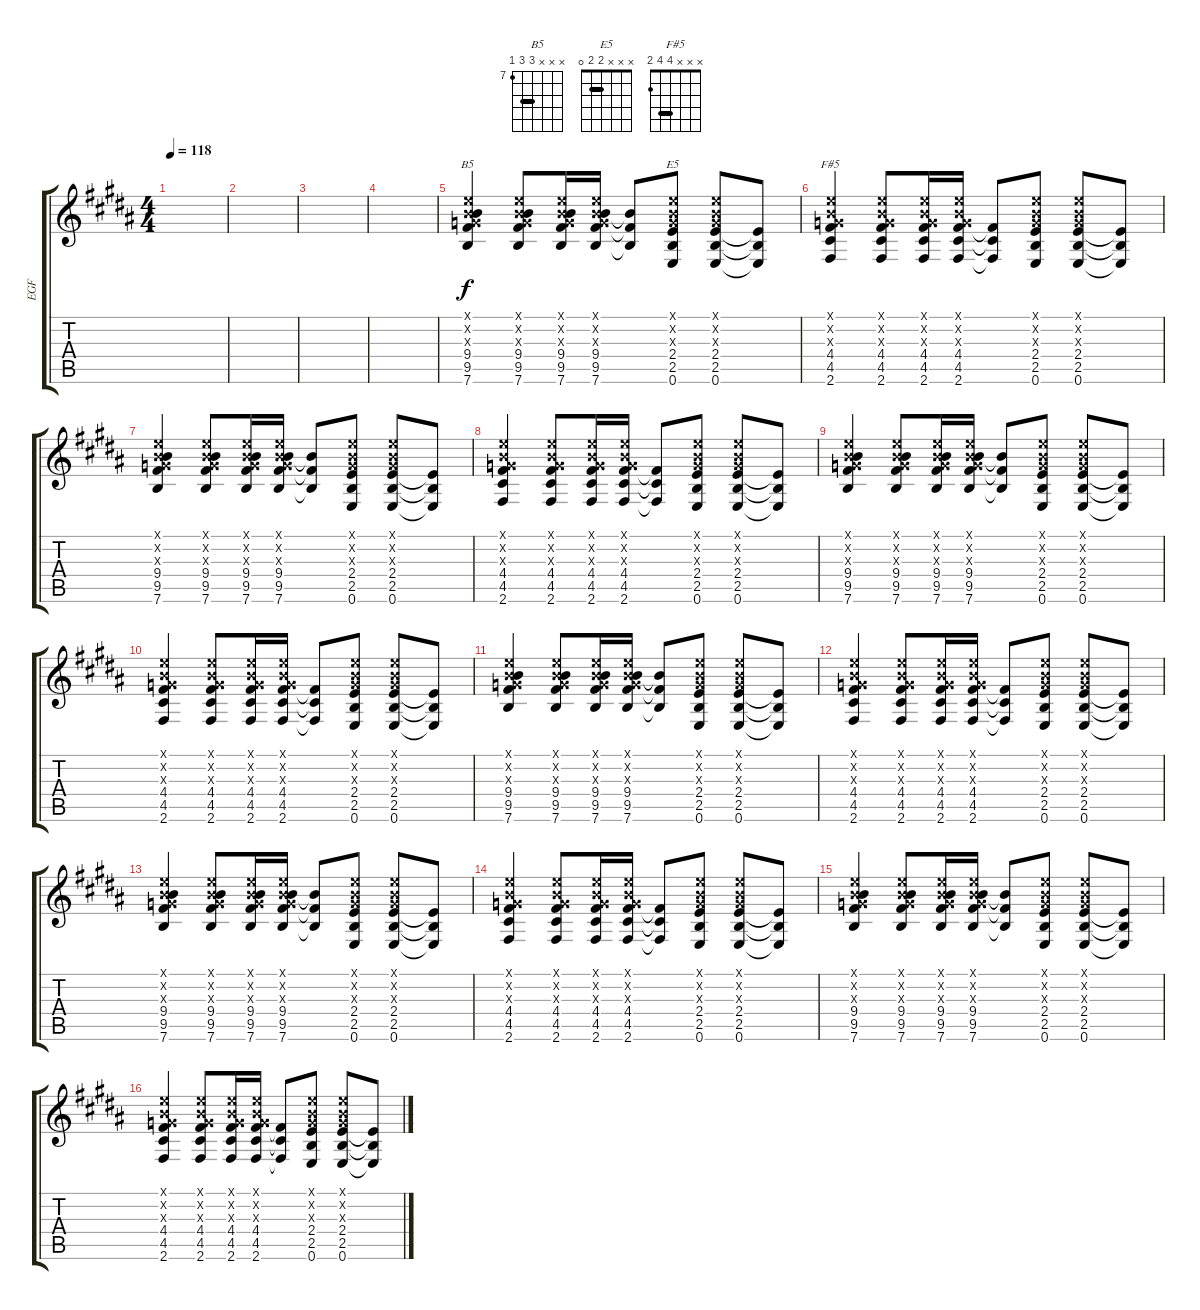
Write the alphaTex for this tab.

\track ("EGF" "EGF") {instrument distortionguitar}
\staff {score tabs}
\tuning (E4 B3 G3 D3 A2 E2) {hide}
\chord ("B5" x x x 9 9 7) {firstfret 7 barre 9}
\chord ("E5" x x x 2 2 0) {barre 2}
\chord ("F#5" x x x 4 4 2) {barre 4}
\ts (4 4)
\tempo 118
\clef g2
\ks b
|
|
|
|
(0.1{x} 0.2{x} 0.3{x} 9.4 9.5 7.6).4{ch "B5"} (0.1{x} 0.2{x} 0.3{x} 9.4 9.5 7.6).8 (0.1{x} 0.2{x} 0.3{x} 9.4 9.5 7.6).16 (0.1{x} 0.2{x} 0.3{x} 9.4 9.5 7.6).16 (9.4{t} 9.5{t} 7.6{t}).8 (0.1{x} 0.2{x} 0.3{x} 2.4 2.5 0.6).8{ch "E5"} (0.1{x} 0.2{x} 0.3{x} 2.4 2.5 0.6).8 (2.4{t} 2.5{t} 0.6{t}).8 |
(0.1{x} 0.2{x} 0.3{x} 4.4 4.5 2.6).4{ch "F#5"} (0.1{x} 0.2{x} 0.3{x} 4.4 4.5 2.6).8 (0.1{x} 0.2{x} 0.3{x} 4.4 4.5 2.6).16 (0.1{x} 0.2{x} 0.3{x} 4.4 4.5 2.6).16 (4.4{t} 4.5{t} 2.6{t}).8 (0.1{x} 0.2{x} 0.3{x} 2.4 2.5 0.6).8 (0.1{x} 0.2{x} 0.3{x} 2.4 2.5 0.6).8 (2.4{t} 2.5{t} 0.6{t}).8 |
(0.1{x} 0.2{x} 0.3{x} 9.4 9.5 7.6).4 (0.1{x} 0.2{x} 0.3{x} 9.4 9.5 7.6).8 (0.1{x} 0.2{x} 0.3{x} 9.4 9.5 7.6).16 (0.1{x} 0.2{x} 0.3{x} 9.4 9.5 7.6).16 (9.4{t} 9.5{t} 7.6{t}).8 (0.1{x} 0.2{x} 0.3{x} 2.4 2.5 0.6).8 (0.1{x} 0.2{x} 0.3{x} 2.4 2.5 0.6).8 (2.4{t} 2.5{t} 0.6{t}).8 |
(0.1{x} 0.2{x} 0.3{x} 4.4 4.5 2.6).4 (0.1{x} 0.2{x} 0.3{x} 4.4 4.5 2.6).8 (0.1{x} 0.2{x} 0.3{x} 4.4 4.5 2.6).16 (0.1{x} 0.2{x} 0.3{x} 4.4 4.5 2.6).16 (4.4{t} 4.5{t} 2.6{t}).8 (0.1{x} 0.2{x} 0.3{x} 2.4 2.5 0.6).8 (0.1{x} 0.2{x} 0.3{x} 2.4 2.5 0.6).8 (2.4{t} 2.5{t} 0.6{t}).8 |
(0.1{x} 0.2{x} 0.3{x} 9.4 9.5 7.6).4 (0.1{x} 0.2{x} 0.3{x} 9.4 9.5 7.6).8 (0.1{x} 0.2{x} 0.3{x} 9.4 9.5 7.6).16 (0.1{x} 0.2{x} 0.3{x} 9.4 9.5 7.6).16 (9.4{t} 9.5{t} 7.6{t}).8 (0.1{x} 0.2{x} 0.3{x} 2.4 2.5 0.6).8 (0.1{x} 0.2{x} 0.3{x} 2.4 2.5 0.6).8 (2.4{t} 2.5{t} 0.6{t}).8 |
(0.1{x} 0.2{x} 0.3{x} 4.4 4.5 2.6).4 (0.1{x} 0.2{x} 0.3{x} 4.4 4.5 2.6).8 (0.1{x} 0.2{x} 0.3{x} 4.4 4.5 2.6).16 (0.1{x} 0.2{x} 0.3{x} 4.4 4.5 2.6).16 (4.4{t} 4.5{t} 2.6{t}).8 (0.1{x} 0.2{x} 0.3{x} 2.4 2.5 0.6).8 (0.1{x} 0.2{x} 0.3{x} 2.4 2.5 0.6).8 (2.4{t} 2.5{t} 0.6{t}).8 |
(0.1{x} 0.2{x} 0.3{x} 9.4 9.5 7.6).4 (0.1{x} 0.2{x} 0.3{x} 9.4 9.5 7.6).8 (0.1{x} 0.2{x} 0.3{x} 9.4 9.5 7.6).16 (0.1{x} 0.2{x} 0.3{x} 9.4 9.5 7.6).16 (9.4{t} 9.5{t} 7.6{t}).8 (0.1{x} 0.2{x} 0.3{x} 2.4 2.5 0.6).8 (0.1{x} 0.2{x} 0.3{x} 2.4 2.5 0.6).8 (2.4{t} 2.5{t} 0.6{t}).8 |
(0.1{x} 0.2{x} 0.3{x} 4.4 4.5 2.6).4 (0.1{x} 0.2{x} 0.3{x} 4.4 4.5 2.6).8 (0.1{x} 0.2{x} 0.3{x} 4.4 4.5 2.6).16 (0.1{x} 0.2{x} 0.3{x} 4.4 4.5 2.6).16 (4.4{t} 4.5{t} 2.6{t}).8 (0.1{x} 0.2{x} 0.3{x} 2.4 2.5 0.6).8 (0.1{x} 0.2{x} 0.3{x} 2.4 2.5 0.6).8 (2.4{t} 2.5{t} 0.6{t}).8 |
(0.1{x} 0.2{x} 0.3{x} 9.4 9.5 7.6).4 (0.1{x} 0.2{x} 0.3{x} 9.4 9.5 7.6).8 (0.1{x} 0.2{x} 0.3{x} 9.4 9.5 7.6).16 (0.1{x} 0.2{x} 0.3{x} 9.4 9.5 7.6).16 (9.4{t} 9.5{t} 7.6{t}).8 (0.1{x} 0.2{x} 0.3{x} 2.4 2.5 0.6).8 (0.1{x} 0.2{x} 0.3{x} 2.4 2.5 0.6).8 (2.4{t} 2.5{t} 0.6{t}).8 |
(0.1{x} 0.2{x} 0.3{x} 4.4 4.5 2.6).4 (0.1{x} 0.2{x} 0.3{x} 4.4 4.5 2.6).8 (0.1{x} 0.2{x} 0.3{x} 4.4 4.5 2.6).16 (0.1{x} 0.2{x} 0.3{x} 4.4 4.5 2.6).16 (4.4{t} 4.5{t} 2.6{t}).8 (0.1{x} 0.2{x} 0.3{x} 2.4 2.5 0.6).8 (0.1{x} 0.2{x} 0.3{x} 2.4 2.5 0.6).8 (2.4{t} 2.5{t} 0.6{t}).8 |
(0.1{x} 0.2{x} 0.3{x} 9.4 9.5 7.6).4 (0.1{x} 0.2{x} 0.3{x} 9.4 9.5 7.6).8 (0.1{x} 0.2{x} 0.3{x} 9.4 9.5 7.6).16 (0.1{x} 0.2{x} 0.3{x} 9.4 9.5 7.6).16 (9.4{t} 9.5{t} 7.6{t}).8 (0.1{x} 0.2{x} 0.3{x} 2.4 2.5 0.6).8 (0.1{x} 0.2{x} 0.3{x} 2.4 2.5 0.6).8 (2.4{t} 2.5{t} 0.6{t}).8 |
(0.1{x} 0.2{x} 0.3{x} 4.4 4.5 2.6).4 (0.1{x} 0.2{x} 0.3{x} 4.4 4.5 2.6).8 (0.1{x} 0.2{x} 0.3{x} 4.4 4.5 2.6).16 (0.1{x} 0.2{x} 0.3{x} 4.4 4.5 2.6).16 (4.4{t} 4.5{t} 2.6{t}).8 (0.1{x} 0.2{x} 0.3{x} 2.4 2.5 0.6).8 (0.1{x} 0.2{x} 0.3{x} 2.4 2.5 0.6).8 (2.4{t} 2.5{t} 0.6{t}).8
